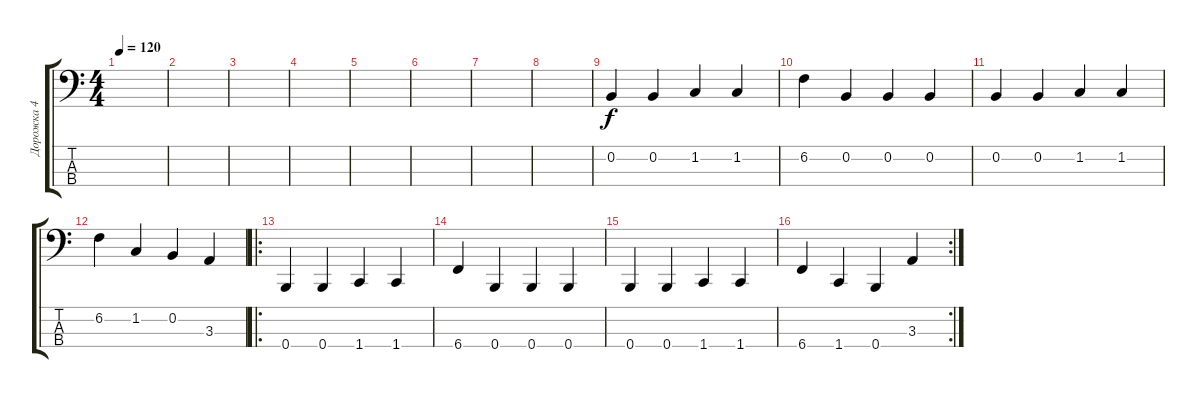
\track ("Дорожка 4" "Дорожка 4") {instrument electricbasspick}
\staff {score tabs}
\tuning (E2 B1 Gb1 B0) {hide}
\ts (4 4)
\tempo 120
\clef f4
\ks c
|
|
|
|
|
|
|
|
0.2.4 0.2.4 1.2.4 1.2.4 |
6.2.4 0.2.4 0.2.4 0.2.4 |
0.2.4 0.2.4 1.2.4 1.2.4 |
6.2.4 1.2.4 0.2.4 3.3.4 |
\ro
0.4.4 0.4.4 1.4.4 1.4.4 |
6.4.4 0.4.4 0.4.4 0.4.4 |
0.4.4 0.4.4 1.4.4 1.4.4 |
\rc 2
6.4.4 1.4.4 0.4.4 3.3.4
